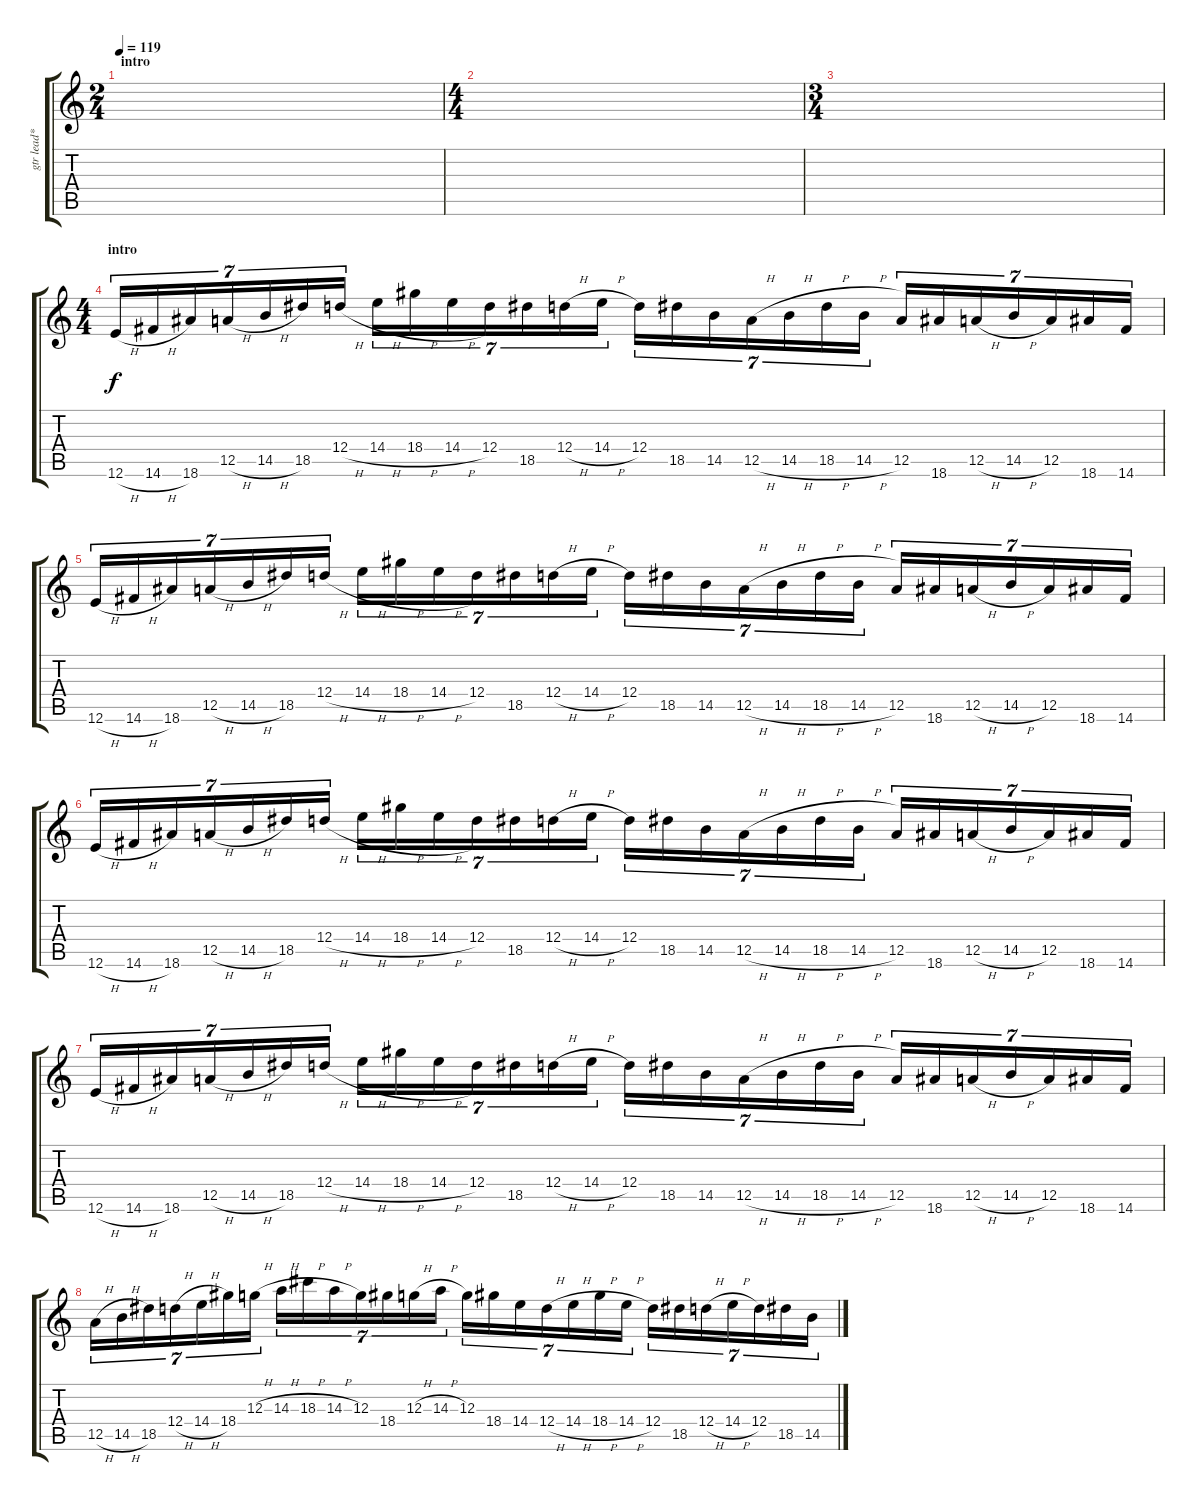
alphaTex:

\track ("gtr lead*" "gtr lead*") {instrument distortionguitar}
\staff {score tabs}
\tuning (E4 B3 G3 D3 A2 E2) {hide}
\ts (2 4)
\section ("" "intro")
\tempo 119
\clef g2
\ks c
|
\ts (4 4)
|
\ts (3 4)
|
\ts (4 4)
\section ("" "intro")
12.6{h}.16{tu (7 4)} 14.6{h}.16{tu (7 4)} 18.6.16{tu (7 4)} 12.5{h}.16{tu (7 4)} 14.5{h}.16{tu (7 4)} 18.5.16{tu (7 4)} 12.4{h}.16{tu (7 4)} 14.4{h}.16{tu (7 4)} 18.4{h}.16{tu (7 4)} 14.4{h}.16{tu (7 4)} 12.4.16{tu (7 4)} 18.5.16{tu (7 4)} 12.4{h}.16{tu (7 4)} 14.4{h}.16{tu (7 4)} 12.4.16{tu (7 4)} 18.5.16{tu (7 4)} 14.5.16{tu (7 4)} 12.5{h}.16{tu (7 4)} 14.5{h}.16{tu (7 4)} 18.5{h}.16{tu (7 4)} 14.5{h}.16{tu (7 4)} 12.5.16{tu (7 4)} 18.6.16{tu (7 4)} 12.5{h}.16{tu (7 4)} 14.5{h}.16{tu (7 4)} 12.5.16{tu (7 4)} 18.6.16{tu (7 4)} 14.6.16{tu (7 4)} |
12.6{h}.16{tu (7 4)} 14.6{h}.16{tu (7 4)} 18.6.16{tu (7 4)} 12.5{h}.16{tu (7 4)} 14.5{h}.16{tu (7 4)} 18.5.16{tu (7 4)} 12.4{h}.16{tu (7 4)} 14.4{h}.16{tu (7 4)} 18.4{h}.16{tu (7 4)} 14.4{h}.16{tu (7 4)} 12.4.16{tu (7 4)} 18.5.16{tu (7 4)} 12.4{h}.16{tu (7 4)} 14.4{h}.16{tu (7 4)} 12.4.16{tu (7 4)} 18.5.16{tu (7 4)} 14.5.16{tu (7 4)} 12.5{h}.16{tu (7 4)} 14.5{h}.16{tu (7 4)} 18.5{h}.16{tu (7 4)} 14.5{h}.16{tu (7 4)} 12.5.16{tu (7 4)} 18.6.16{tu (7 4)} 12.5{h}.16{tu (7 4)} 14.5{h}.16{tu (7 4)} 12.5.16{tu (7 4)} 18.6.16{tu (7 4)} 14.6.16{tu (7 4)} |
12.6{h}.16{tu (7 4)} 14.6{h}.16{tu (7 4)} 18.6.16{tu (7 4)} 12.5{h}.16{tu (7 4)} 14.5{h}.16{tu (7 4)} 18.5.16{tu (7 4)} 12.4{h}.16{tu (7 4)} 14.4{h}.16{tu (7 4)} 18.4{h}.16{tu (7 4)} 14.4{h}.16{tu (7 4)} 12.4.16{tu (7 4)} 18.5.16{tu (7 4)} 12.4{h}.16{tu (7 4)} 14.4{h}.16{tu (7 4)} 12.4.16{tu (7 4)} 18.5.16{tu (7 4)} 14.5.16{tu (7 4)} 12.5{h}.16{tu (7 4)} 14.5{h}.16{tu (7 4)} 18.5{h}.16{tu (7 4)} 14.5{h}.16{tu (7 4)} 12.5.16{tu (7 4)} 18.6.16{tu (7 4)} 12.5{h}.16{tu (7 4)} 14.5{h}.16{tu (7 4)} 12.5.16{tu (7 4)} 18.6.16{tu (7 4)} 14.6.16{tu (7 4)} |
12.6{h}.16{tu (7 4)} 14.6{h}.16{tu (7 4)} 18.6.16{tu (7 4)} 12.5{h}.16{tu (7 4)} 14.5{h}.16{tu (7 4)} 18.5.16{tu (7 4)} 12.4{h}.16{tu (7 4)} 14.4{h}.16{tu (7 4)} 18.4{h}.16{tu (7 4)} 14.4{h}.16{tu (7 4)} 12.4.16{tu (7 4)} 18.5.16{tu (7 4)} 12.4{h}.16{tu (7 4)} 14.4{h}.16{tu (7 4)} 12.4.16{tu (7 4)} 18.5.16{tu (7 4)} 14.5.16{tu (7 4)} 12.5{h}.16{tu (7 4)} 14.5{h}.16{tu (7 4)} 18.5{h}.16{tu (7 4)} 14.5{h}.16{tu (7 4)} 12.5.16{tu (7 4)} 18.6.16{tu (7 4)} 12.5{h}.16{tu (7 4)} 14.5{h}.16{tu (7 4)} 12.5.16{tu (7 4)} 18.6.16{tu (7 4)} 14.6.16{tu (7 4)} |
12.5{h}.16{tu (7 4)} 14.5{h}.16{tu (7 4)} 18.5.16{tu (7 4)} 12.4{h}.16{tu (7 4)} 14.4{h}.16{tu (7 4)} 18.4.16{tu (7 4)} 12.3{h}.16{tu (7 4)} 14.3{h}.16{tu (7 4)} 18.3{h}.16{tu (7 4)} 14.3{h}.16{tu (7 4)} 12.3.16{tu (7 4)} 18.4.16{tu (7 4)} 12.3{h}.16{tu (7 4)} 14.3{h}.16{tu (7 4)} 12.3.16{tu (7 4)} 18.4.16{tu (7 4)} 14.4.16{tu (7 4)} 12.4{h}.16{tu (7 4)} 14.4{h}.16{tu (7 4)} 18.4{h}.16{tu (7 4)} 14.4{h}.16{tu (7 4)} 12.4.16{tu (7 4)} 18.5.16{tu (7 4)} 12.4{h}.16{tu (7 4)} 14.4{h}.16{tu (7 4)} 12.4.16{tu (7 4)} 18.5.16{tu (7 4)} 14.5.16{tu (7 4)}
